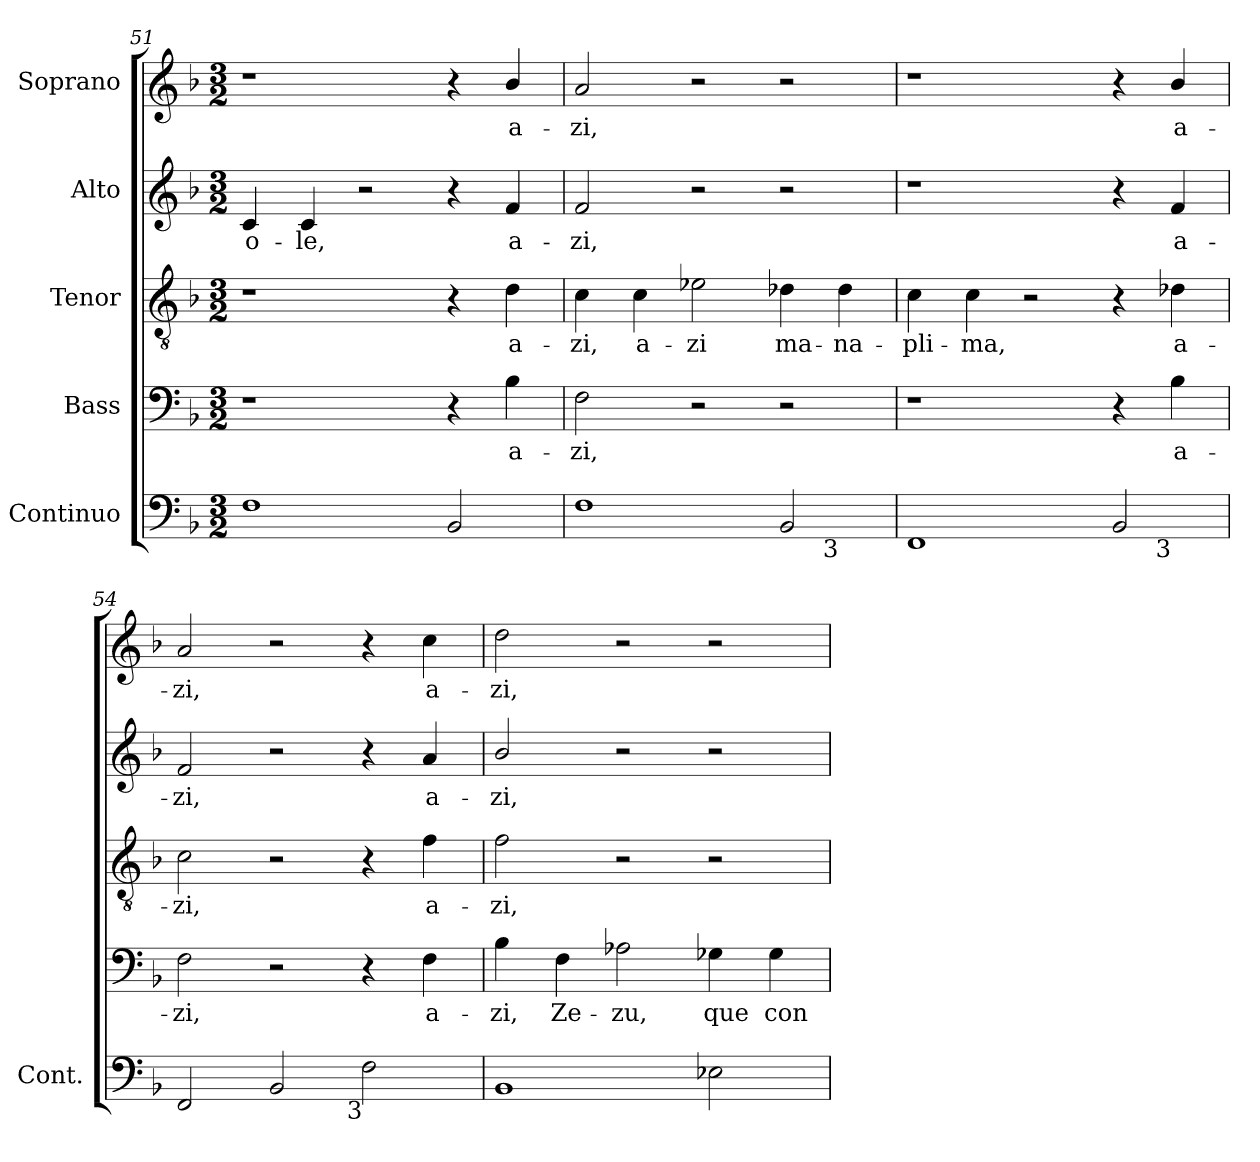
**kern	**kern	**text	**kern	**text	**kern	**text	**kern	**text
*part5	*part4	*part4	*part3	*part3	*part2	*part2	*part1	*part1
*staff5	*staff4	*staff4	*staff3	*staff3	*staff2	*staff2	*staff1	*staff1
*I"Continuo	*I"Bass	*	*I"Tenor	*	*I"Alto	*	*I"Soprano	*
*I'Cont.	*	*	*	*	*	*	*	*
*clefF4	*clefF4	*	*clefGv2	*	*clefG2	*	*clefG2	*
*	*	*	*ITrd7c12	*	*	*	*	*
*k[b-]	*k[b-]	*	*k[b-]	*	*k[b-]	*	*k[b-]	*
*F:	*F:	*	*F:	*	*F:	*	*F:	*
*M3/2	*M3/2	*	*M3/2	*	*M3/2	*	*M3/2	*
=51	=51	=51	=51	=51	=51	=51	=51	=51
!	!	!	!	!	!	!LO:LY:b:color=#000000	!	!
1Fi	1r	.	1r	.	4ci/	-o-	1r	.
!	!	!	!	!	!	!LO:LY:b:color=#000000	!	!
.	.	.	.	.	4ci/	-le,	.	.
.	.	.	.	.	2r	.	.	.
2BB-i/	4r	.	4r	.	4r	.	4r	.
!	!	!LO:LY:b:color=#000000	!	!	!	!	!	!
!	!	!	!	!LO:LY:b:color=#000000	!	!	!	!
!	!	!	!	!	!	!LO:LY:b:color=#000000	!	!
!	!	!	!	!	!	!	!	!LO:LY:b:color=#000000
.	4B-i\	a-	4Di\	a-	4fi/	a-	4b-i/	a-
=52	=52	=52	=52	=52	=52	=52	=52	=52
!	!	!LO:LY:b:color=#000000	!	!	!	!	!	!
!	!	!	!	!LO:LY:b:color=#000000	!	!	!	!
!	!	!	!	!	!	!LO:LY:b:color=#000000	!	!
!	!	!	!	!	!	!	!	!LO:LY:b:color=#000000
*^	*	*	*	*	*	*	*	*
1Fi	1ryy	2Fi\	-zi,	4Ci\	-zi,	2fi/	-zi,	2ai/	-zi,
!	!	!	!	!	!LO:LY:b:color=#000000	!	!	!	!
.	.	.	.	4Ci\	a-	.	.	.	.
!	!	!	!	!	!LO:LY:b:color=#000000	!	!	!	!
.	.	2r	.	2E-Xi\	-zi	2r	.	2r	.
!	!	!	!	!	!LO:LY:b:color=#000000	!	!	!	!
2BB-i/	4ryy	2r	.	4D-Xi\	ma-	2r	.	2r	.
!	!LO:TX:b:rj:t=3	!	!	!	!	!	!	!	!
!	!	!	!	!	!LO:LY:b:color=#000000	!	!	!	!
.	4ryy	.	.	4D-i\	-na-	.	.	.	.
!!LO:PB:g=z
=53	=53	=53	=53	=53	=53	=53	=53	=53	=53
!	!	!	!	!	!LO:LY:b:color=#000000	!	!	!	!
1FFi	1ryy	1r	.	4Ci\	-pli-	1r	.	1r	.
!	!	!	!	!	!LO:LY:b:color=#000000	!	!	!	!
.	.	.	.	4Ci\	-ma,	.	.	.	.
.	.	.	.	2r	.	.	.	.	.
2BB-i/	4ryy	4r	.	4r	.	4r	.	4r	.
!	!	!	!LO:LY:b:color=#000000	!	!	!	!	!	!
!	!	!	!	!	!LO:LY:b:color=#000000	!	!	!	!
!	!	!	!	!	!	!	!LO:LY:b:color=#000000	!	!
!	!LO:TX:b:rj:t=3	!	!	!	!	!	!	!	!
!	!	!	!	!	!	!	!	!	!LO:LY:b:color=#000000
.	4ryy	4B-i\	a-	4D-Xi\	a-	4fi/	a-	4b-i/	a-
*v	*v	*	*	*	*	*	*	*	*
=54	=54	=54	=54	=54	=54	=54	=54	=54
*^	*	*	*	*	*	*	*	*
!	!	!	!LO:LY:b:color=#000000	!	!	!	!	!	!
*v	*v	*	*	*	*	*	*	*	*
*^	*	*	*	*	*	*	*	*
!	!	!	!	!	!LO:LY:b:color=#000000	!	!	!	!
*v	*v	*	*	*	*	*	*	*	*
*^	*	*	*	*	*	*	*	*
!	!	!	!	!	!	!	!LO:LY:b:color=#000000	!	!
*v	*v	*	*	*	*	*	*	*	*
*^	*	*	*	*	*	*	*	*
!	!	!	!	!	!	!	!	!	!LO:LY:b:color=#000000
*v	*v	*	*	*	*	*	*	*	*
2FFi/	2Fi\	-zi,	2Ci\	-zi,	2fi/	-zi,	2ai/	-zi,
2BB-i/	2r	.	2r	.	2r	.	2r	.
!LO:TX:b:rj:t=3	!	!	!	!	!	!	!	!
2Fi\	4r	.	4r	.	4r	.	4r	.
!	!	!LO:LY:b:color=#000000	!	!	!	!	!	!
!	!	!	!	!LO:LY:b:color=#000000	!	!	!	!
!	!	!	!	!	!	!LO:LY:b:color=#000000	!	!
!	!	!	!	!	!	!	!	!LO:LY:b:color=#000000
.	4Fi\	a-	4Fi\	a-	4ai/	a-	4cci\	a-
=55	=55	=55	=55	=55	=55	=55	=55	=55
!	!	!LO:LY:b:color=#000000	!	!	!	!	!	!
!	!	!	!	!LO:LY:b:color=#000000	!	!	!	!
!	!	!	!	!	!	!LO:LY:b:color=#000000	!	!
!	!	!	!	!	!	!	!	!LO:LY:b:color=#000000
1BB-i	4B-i\	-zi,	2Fi\	-zi,	2b-i/	-zi,	2ddi\	-zi,
!	!	!LO:LY:b:color=#000000	!	!	!	!	!	!
.	4Fi\	Ze-	.	.	.	.	.	.
!	!	!LO:LY:b:color=#000000	!	!	!	!	!	!
.	2A-Xi\	-zu,	2r	.	2r	.	2r	.
!	!	!LO:LY:b:color=#000000	!	!	!	!	!	!
2E-Xi\	4G-Xi\	que	2r	.	2r	.	2r	.
!	!	!LO:LY:b:color=#000000	!	!	!	!	!	!
.	4G-i\	con-	.	.	.	.	.	.
=	=	=	=	=	=	=	=	=
*-	*-	*-	*-	*-	*-	*-	*-	*-
